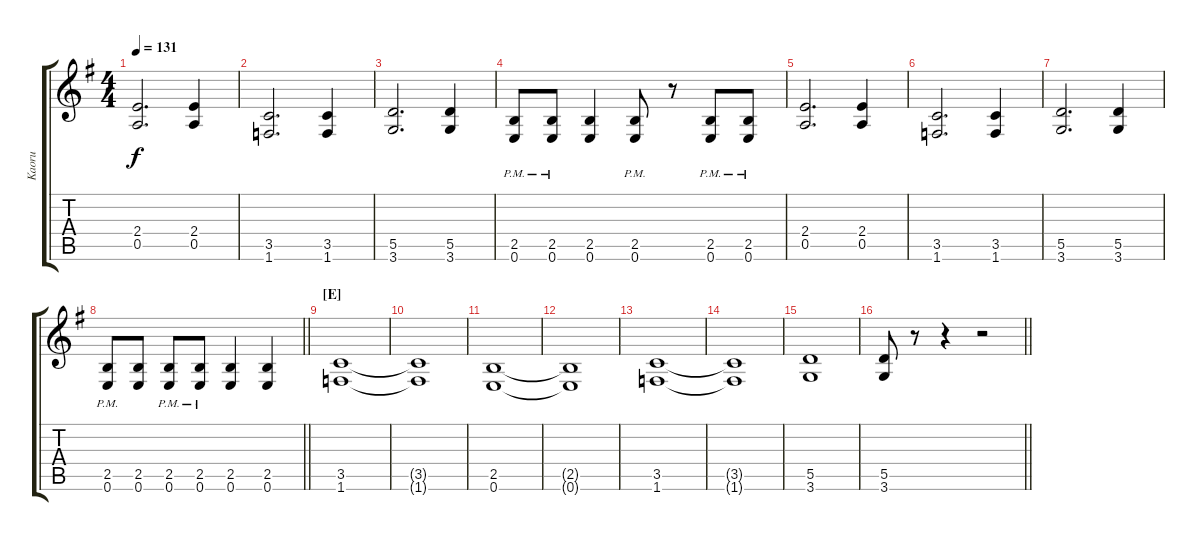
\track ("Kaoru" "Kaoru") {instrument overdrivenguitar}
\staff {score tabs}
\tuning (E4 B3 G3 D3 A2 E2) {hide}
\ts (4 4)
\tempo 131
\clef g2
\ks eminor
(2.4 0.5).2{d dy f} (2.4 0.5).4 |
(3.5 1.6).2{d} (3.5 1.6).4 |
(5.5 3.6).2{d} (5.5 3.6).4 |
(2.5{pm} 0.6{pm}).8 (2.5{pm} 0.6{pm}).8 (2.5 0.6).4 (2.5{pm} 0.6{pm}).8 r.8 (2.5{pm} 0.6{pm}).8 (2.5{pm} 0.6{pm}).8 |
(2.4 0.5).2{d} (2.4 0.5).4 |
(3.5 1.6).2{d} (3.5 1.6).4 |
(5.5 3.6).2{d} (5.5 3.6).4 |
\barLineRight lightlight
(2.5{pm} 0.6{pm}).8 (2.5 0.6).8 (2.5{pm} 0.6{pm}).8 (2.5{pm} 0.6{pm}).8 (2.5 0.6).4 (2.5 0.6).4 |
\section ("" "[E]")
(3.5 1.6).1 |
(3.5{t} 1.6{t}).1 |
(2.5 0.6).1 |
(2.5{t} 0.6{t}).1 |
(3.5 1.6).1 |
(3.5{t} 1.6{t}).1 |
(5.5 3.6).1 |
\barLineRight lightlight
(5.5 3.6).8 r.8 r.4 r.2
